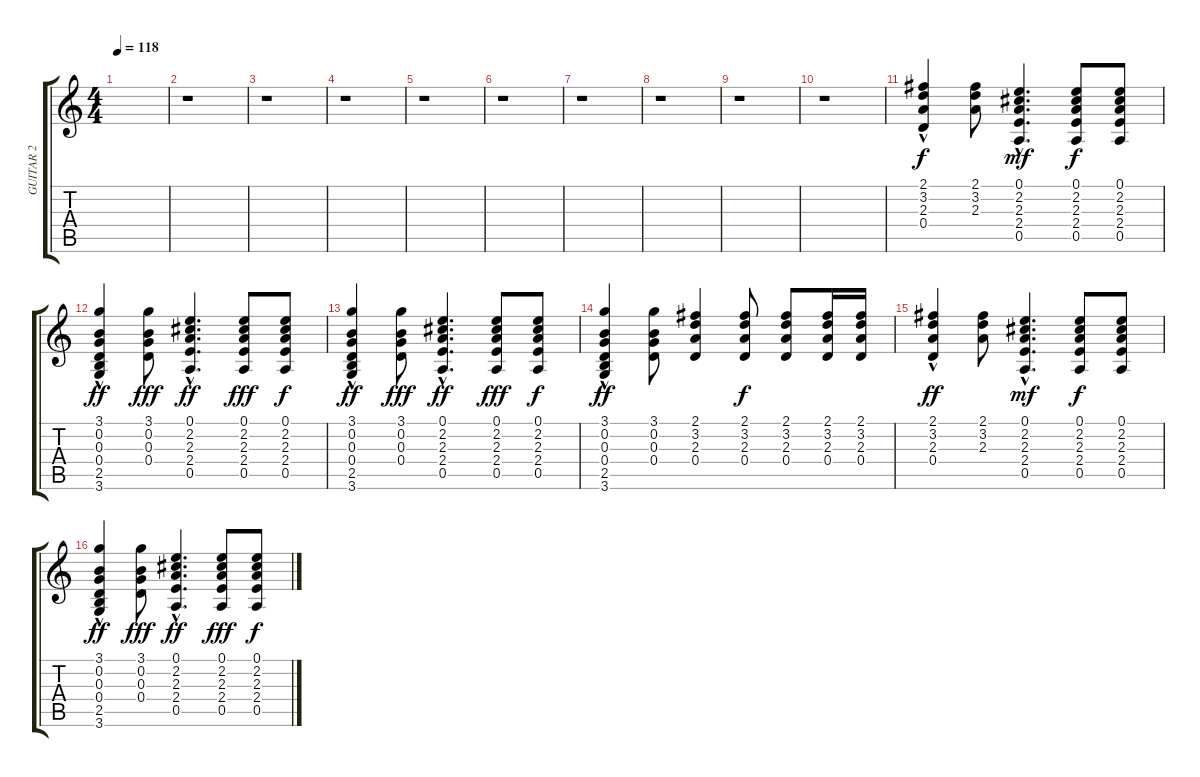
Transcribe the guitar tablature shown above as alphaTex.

\track ("GUITAR 2" "GUITAR 2") {instrument acousticguitarsteel}
\staff {score tabs}
\tuning (E4 B3 G3 D3 A2 E2) {hide}
\ts (4 4)
\tempo 118
\clef g2
\ks c
|
r.1 |
r.1 |
r.1 |
r.1 |
r.1 |
r.1 |
r.1 |
r.1 |
r.1 |
(2.1{hac} 3.2{hac} 2.3{hac} 0.4).4 (2.1 3.2 2.3).8 (0.1 2.2 2.3 2.4 0.5{hac}).4{d dy mf} (0.1 2.2 2.3 2.4 0.5).8{dy f} (0.1 2.2 2.3 2.4 0.5).8 |
(3.1{hac} 0.2{hac} 0.3{hac} 0.4 2.5 3.6).4{dy ff} (3.1 0.2 0.3 0.4).8{dy fff} (0.1 2.2 2.3 2.4 0.5{hac}).4{d dy ff} (0.1 2.2 2.3 2.4 0.5).8{dy fff} (0.1 2.2 2.3 2.4 0.5).8{dy f} |
(3.1{hac} 0.2{hac} 0.3{hac} 0.4 2.5 3.6).4{dy ff} (3.1 0.2 0.3 0.4).8{dy fff} (0.1 2.2 2.3 2.4 0.5{hac}).4{d dy ff} (0.1 2.2 2.3 2.4 0.5).8{dy fff} (0.1 2.2 2.3 2.4 0.5).8{dy f} |
(3.1{hac} 0.2{hac} 0.3 0.4 2.5 3.6).4{dy ff} (3.1 0.2 0.3 0.4).8 (2.1 3.2 2.3 0.4).4 (2.1 3.2 2.3 0.4).8{dy f} (2.1 3.2 2.3 0.4).8 (2.1 3.2 2.3 0.4).16 (2.1 3.2 2.3 0.4).16 |
(2.1{hac} 3.2{hac} 2.3{hac} 0.4).4{dy ff} (2.1 3.2 2.3).8 (0.1 2.2 2.3 2.4 0.5{hac}).4{d dy mf} (0.1 2.2 2.3 2.4 0.5).8{dy f} (0.1 2.2 2.3 2.4 0.5).8 |
(3.1{hac} 0.2{hac} 0.3{hac} 0.4 2.5 3.6).4{dy ff} (3.1 0.2 0.3 0.4).8{dy fff} (0.1 2.2 2.3 2.4 0.5{hac}).4{d dy ff} (0.1 2.2 2.3 2.4 0.5).8{dy fff} (0.1 2.2 2.3 2.4 0.5).8{dy f}
